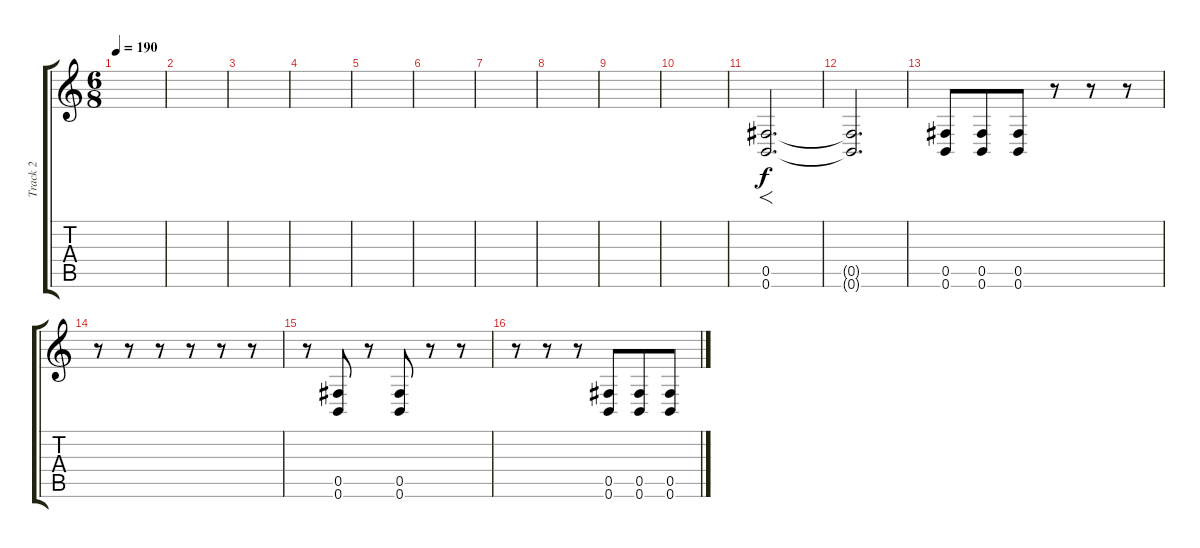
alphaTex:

\track ("Track 2" "Track 2") {instrument distortionguitar}
\staff {score tabs}
\tuning (Db4 Ab3 E3 B2 Gb2 B1) {hide}
\ts (6 8)
\tempo 190
\clef g2
\ks c
|
|
|
|
|
|
|
|
|
|
(0.5 0.6).2{f d dy f} |
(0.5{t} 0.6{t}).2{d} |
(0.5 0.6).8 (0.5 0.6).8 (0.5 0.6).8 r.8 r.8 r.8 |
r.8 r.8 r.8 r.8 r.8 r.8 |
r.8 (0.5 0.6).8 r.8 (0.5 0.6).8 r.8 r.8 |
r.8 r.8 r.8 (0.5 0.6).8 (0.5 0.6).8 (0.5 0.6).8
